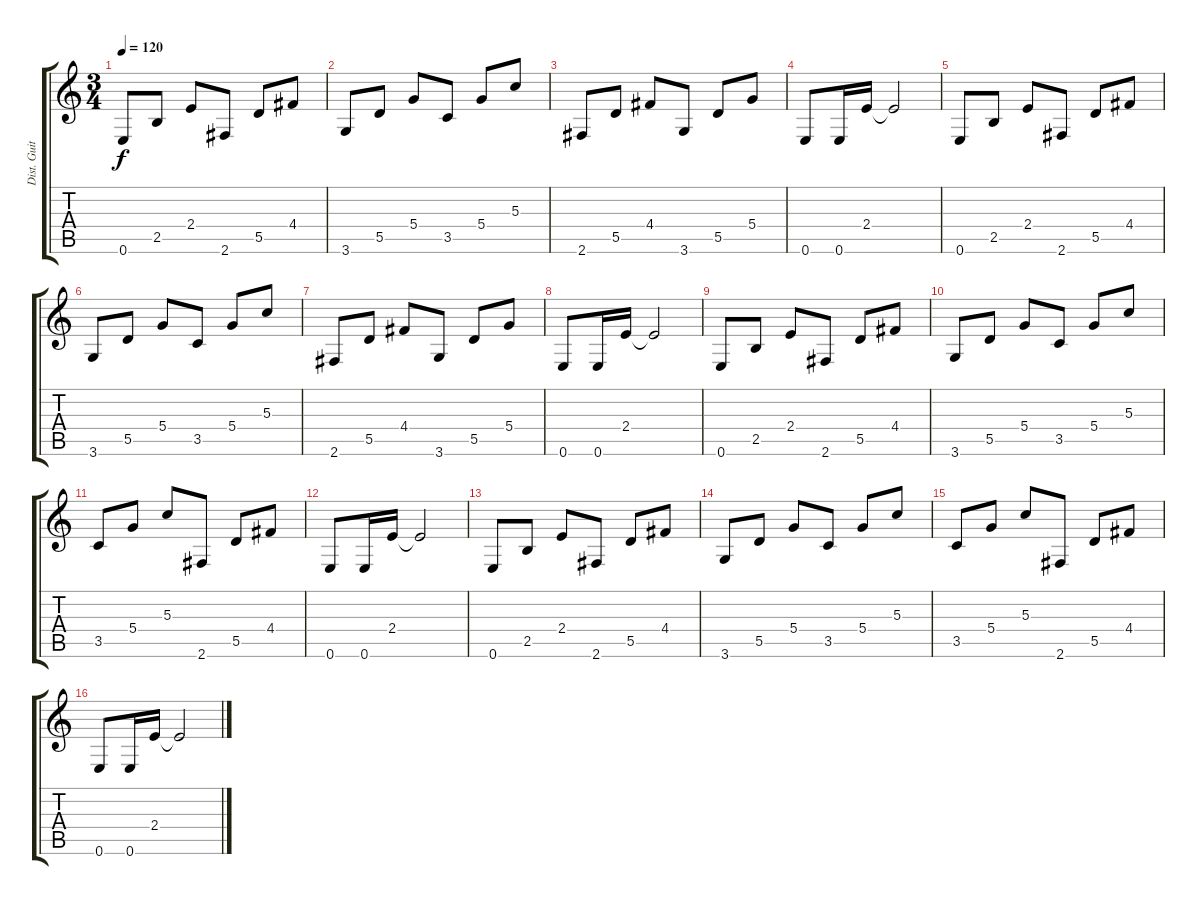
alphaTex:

\track ("Dist. Guitar 2" "Dist. Guit") {instrument distortionguitar}
\staff {score tabs}
\tuning (E4 B3 G3 D3 A2 E2) {hide}
\ts (3 4)
\tempo 120
\clef g2
\ks c
0.6.8{dy f} 2.5.8 2.4.8 2.6.8 5.5.8 4.4.8 |
3.6.8 5.5.8 5.4.8 3.5.8 5.4.8 5.3.8 |
2.6.8 5.5.8 4.4.8 3.6.8 5.5.8 5.4.8 |
0.6.8 0.6.16 2.4.16 2.4{t}.2 |
0.6.8 2.5.8 2.4.8 2.6.8 5.5.8 4.4.8 |
3.6.8 5.5.8 5.4.8 3.5.8 5.4.8 5.3.8 |
2.6.8 5.5.8 4.4.8 3.6.8 5.5.8 5.4.8 |
0.6.8 0.6.16 2.4.16 2.4{t}.2 |
0.6.8 2.5.8 2.4.8 2.6.8 5.5.8 4.4.8 |
3.6.8 5.5.8 5.4.8 3.5.8 5.4.8 5.3.8 |
3.5.8 5.4.8 5.3.8 2.6.8 5.5.8 4.4.8 |
0.6.8 0.6.16 2.4.16 2.4{t}.2 |
0.6.8 2.5.8 2.4.8 2.6.8 5.5.8 4.4.8 |
3.6.8 5.5.8 5.4.8 3.5.8 5.4.8 5.3.8 |
3.5.8 5.4.8 5.3.8 2.6.8 5.5.8 4.4.8 |
0.6.8 0.6.16 2.4.16 2.4{t}.2
